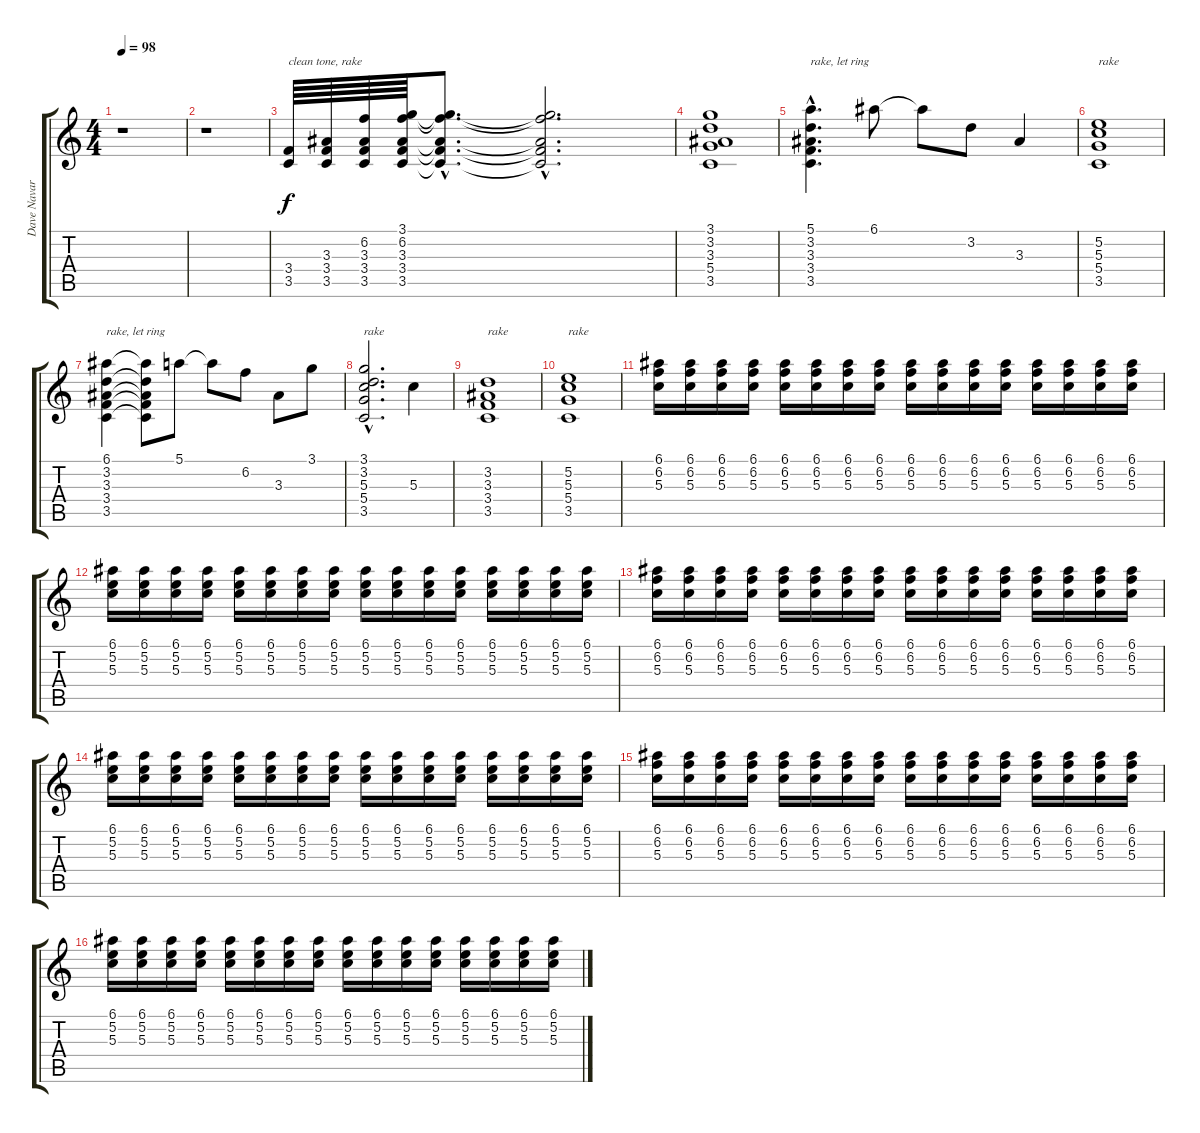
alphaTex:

\track ("Dave Navarro" "Dave Navar") {instrument electricguitarclean}
\staff {score tabs}
\tuning (E4 B3 G3 D3 A2 E2) {hide}
\ts (4 4)
\tempo 98
\clef g2
\ks c
r.1{dy f instrument electricguitarclean} |
r.1 |
(3.4 3.5).64{txt "clean tone, rake"} (3.3 3.4 3.5).64 (6.2 3.3 3.4 3.5).64 (3.1 6.2 3.3 3.4 3.5).64 (3.1{hac t} 6.2{hac t} 3.3{hac t} 3.4{hac t} 3.5{hac t}).8{d} (3.1{hac t} 6.2{hac t} 3.3{hac t} 3.4{hac t} 3.5{hac t}).2{d} |
(3.1 3.2 3.3 5.4 3.5).1 |
(5.1{hac} 3.2{hac} 3.3{hac} 3.4{hac} 3.5{hac}).4{d txt "rake, let ring"} 6.1.8 6.1{t}.8 3.2.8 3.3.4 |
(5.2 5.3 5.4 3.5).1{txt "rake"} |
(6.1 3.2 3.3 3.4 3.5).4{txt "rake, let ring"} (6.1{t} 3.2{t} 3.3{t} 3.4{t} 3.5{t}).8 5.1.8 5.1{t}.8 6.2.8 3.3.8 3.1.8 |
(3.1{hac} 3.2{hac} 5.3{hac} 5.4{hac} 3.5{hac}).2{d txt "rake"} 5.3.4 |
(3.2 3.3 3.4 3.5).1{txt "rake"} |
(5.2 5.3 5.4 3.5).1{txt "rake"} |
(6.1 6.2 5.3).16 (6.1 6.2 5.3).16 (6.1 6.2 5.3).16 (6.1 6.2 5.3).16 (6.1 6.2 5.3).16 (6.1 6.2 5.3).16 (6.1 6.2 5.3).16 (6.1 6.2 5.3).16 (6.1 6.2 5.3).16 (6.1 6.2 5.3).16 (6.1 6.2 5.3).16 (6.1 6.2 5.3).16 (6.1 6.2 5.3).16 (6.1 6.2 5.3).16 (6.1 6.2 5.3).16 (6.1 6.2 5.3).16 |
(6.1 5.2 5.3).16 (6.1 5.2 5.3).16 (6.1 5.2 5.3).16 (6.1 5.2 5.3).16 (6.1 5.2 5.3).16 (6.1 5.2 5.3).16 (6.1 5.2 5.3).16 (6.1 5.2 5.3).16 (6.1 5.2 5.3).16 (6.1 5.2 5.3).16 (6.1 5.2 5.3).16 (6.1 5.2 5.3).16 (6.1 5.2 5.3).16 (6.1 5.2 5.3).16 (6.1 5.2 5.3).16 (6.1 5.2 5.3).16 |
(6.1 6.2 5.3).16 (6.1 6.2 5.3).16 (6.1 6.2 5.3).16 (6.1 6.2 5.3).16 (6.1 6.2 5.3).16 (6.1 6.2 5.3).16 (6.1 6.2 5.3).16 (6.1 6.2 5.3).16 (6.1 6.2 5.3).16 (6.1 6.2 5.3).16 (6.1 6.2 5.3).16 (6.1 6.2 5.3).16 (6.1 6.2 5.3).16 (6.1 6.2 5.3).16 (6.1 6.2 5.3).16 (6.1 6.2 5.3).16 |
(6.1 5.2 5.3).16 (6.1 5.2 5.3).16 (6.1 5.2 5.3).16 (6.1 5.2 5.3).16 (6.1 5.2 5.3).16 (6.1 5.2 5.3).16 (6.1 5.2 5.3).16 (6.1 5.2 5.3).16 (6.1 5.2 5.3).16 (6.1 5.2 5.3).16 (6.1 5.2 5.3).16 (6.1 5.2 5.3).16 (6.1 5.2 5.3).16 (6.1 5.2 5.3).16 (6.1 5.2 5.3).16 (6.1 5.2 5.3).16 |
(6.1 6.2 5.3).16 (6.1 6.2 5.3).16 (6.1 6.2 5.3).16 (6.1 6.2 5.3).16 (6.1 6.2 5.3).16 (6.1 6.2 5.3).16 (6.1 6.2 5.3).16 (6.1 6.2 5.3).16 (6.1 6.2 5.3).16 (6.1 6.2 5.3).16 (6.1 6.2 5.3).16 (6.1 6.2 5.3).16 (6.1 6.2 5.3).16 (6.1 6.2 5.3).16 (6.1 6.2 5.3).16 (6.1 6.2 5.3).16 |
(6.1 5.2 5.3).16 (6.1 5.2 5.3).16 (6.1 5.2 5.3).16 (6.1 5.2 5.3).16 (6.1 5.2 5.3).16 (6.1 5.2 5.3).16 (6.1 5.2 5.3).16 (6.1 5.2 5.3).16 (6.1 5.2 5.3).16 (6.1 5.2 5.3).16 (6.1 5.2 5.3).16 (6.1 5.2 5.3).16 (6.1 5.2 5.3).16 (6.1 5.2 5.3).16 (6.1 5.2 5.3).16 (6.1 5.2 5.3).16
